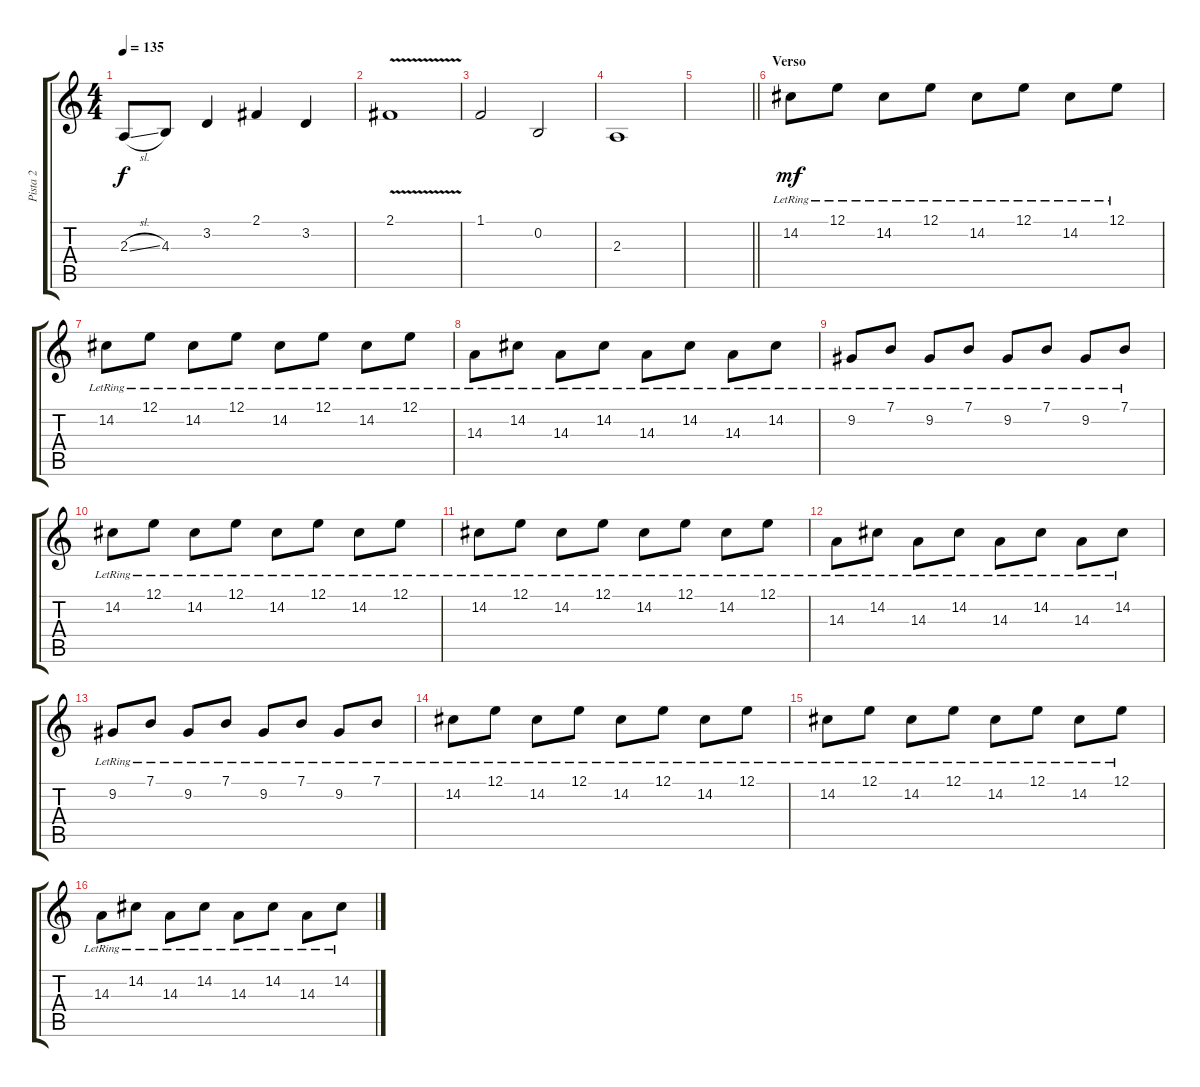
\track ("Pista 2" "Pista 2") {instrument electricpiano2}
\staff {score tabs}
\tuning (E4 B3 G3 D3 A2 E2) {hide}
\ts (4 4)
\tempo 135
\clef g2
\ks c
2.3{sl}.8{dy f} 4.3.8 3.2.4 2.1.4 3.2.4 |
2.1{v}.1 |
1.1.2 0.2.2 |
2.3.1 |
\barLineRight lightlight
|
\section ("" "Verso")
14.2{lr}.8{dy mf} 12.1{lr}.8 14.2{lr}.8 12.1{lr}.8 14.2{lr}.8 12.1{lr}.8 14.2{lr}.8 12.1{lr}.8 |
14.2{lr}.8 12.1{lr}.8 14.2{lr}.8 12.1{lr}.8 14.2{lr}.8 12.1{lr}.8 14.2{lr}.8 12.1{lr}.8 |
14.3{lr}.8 14.2{lr}.8 14.3{lr}.8 14.2{lr}.8 14.3{lr}.8 14.2{lr}.8 14.3{lr}.8 14.2{lr}.8 |
9.2{lr}.8 7.1{lr}.8 9.2{lr}.8 7.1{lr}.8 9.2{lr}.8 7.1{lr}.8 9.2{lr}.8 7.1{lr}.8 |
14.2{lr}.8 12.1{lr}.8 14.2{lr}.8 12.1{lr}.8 14.2{lr}.8 12.1{lr}.8 14.2{lr}.8 12.1{lr}.8 |
14.2{lr}.8 12.1{lr}.8 14.2{lr}.8 12.1{lr}.8 14.2{lr}.8 12.1{lr}.8 14.2{lr}.8 12.1{lr}.8 |
14.3{lr}.8 14.2{lr}.8 14.3{lr}.8 14.2{lr}.8 14.3{lr}.8 14.2{lr}.8 14.3{lr}.8 14.2{lr}.8 |
9.2{lr}.8 7.1{lr}.8 9.2{lr}.8 7.1{lr}.8 9.2{lr}.8 7.1{lr}.8 9.2{lr}.8 7.1{lr}.8 |
14.2{lr}.8 12.1{lr}.8 14.2{lr}.8 12.1{lr}.8 14.2{lr}.8 12.1{lr}.8 14.2{lr}.8 12.1{lr}.8 |
14.2{lr}.8 12.1{lr}.8 14.2{lr}.8 12.1{lr}.8 14.2{lr}.8 12.1{lr}.8 14.2{lr}.8 12.1{lr}.8 |
14.3{lr}.8 14.2{lr}.8 14.3{lr}.8 14.2{lr}.8 14.3{lr}.8 14.2{lr}.8 14.3{lr}.8 14.2{lr}.8
